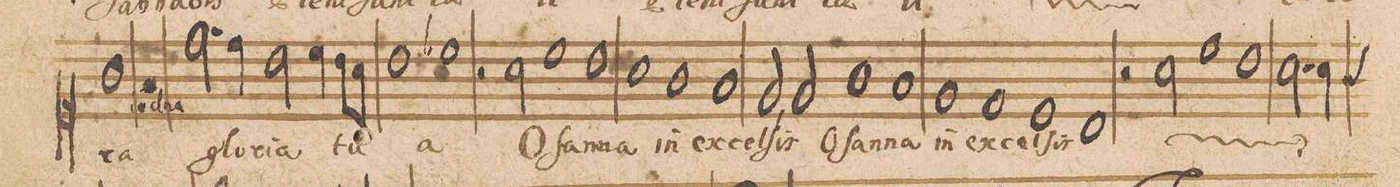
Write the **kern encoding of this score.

**kern	**text
*I"TENOR.	*
*clefC1	*
*k[]	*
*met(C|)	*
*M2/1	*
1g	-ra
1r	.
=52-	=52-
2.dd\	glo-
4cc\	-ri-
2b\	-a
4cc\	tu-
8b\L	.
8a\J	.
=53-	=53-
1b	.
1ccn	-a
=54-	=54-
2r	.
2a\	O-
1ccny	-ſan-
=55-	=55-
1b	-na
1a	in
=56-	=56-
1g	ex-
1f	-cel-
=57-	=57-
2e,/	-ſis
2e/	O-
1g	-ſan-
=58-	=58-
1f	-na
1e	in
=59-	=59-
1d	ex-
1c	-cel-
=60-	=60-
1B	-ſis
2r	.
*	*ij
2a\	O-
=61-	=61-
1cc	-ſan-
1b	-na
=62-	=62-
2.a\	in
4a\	ex-
*-	*-
